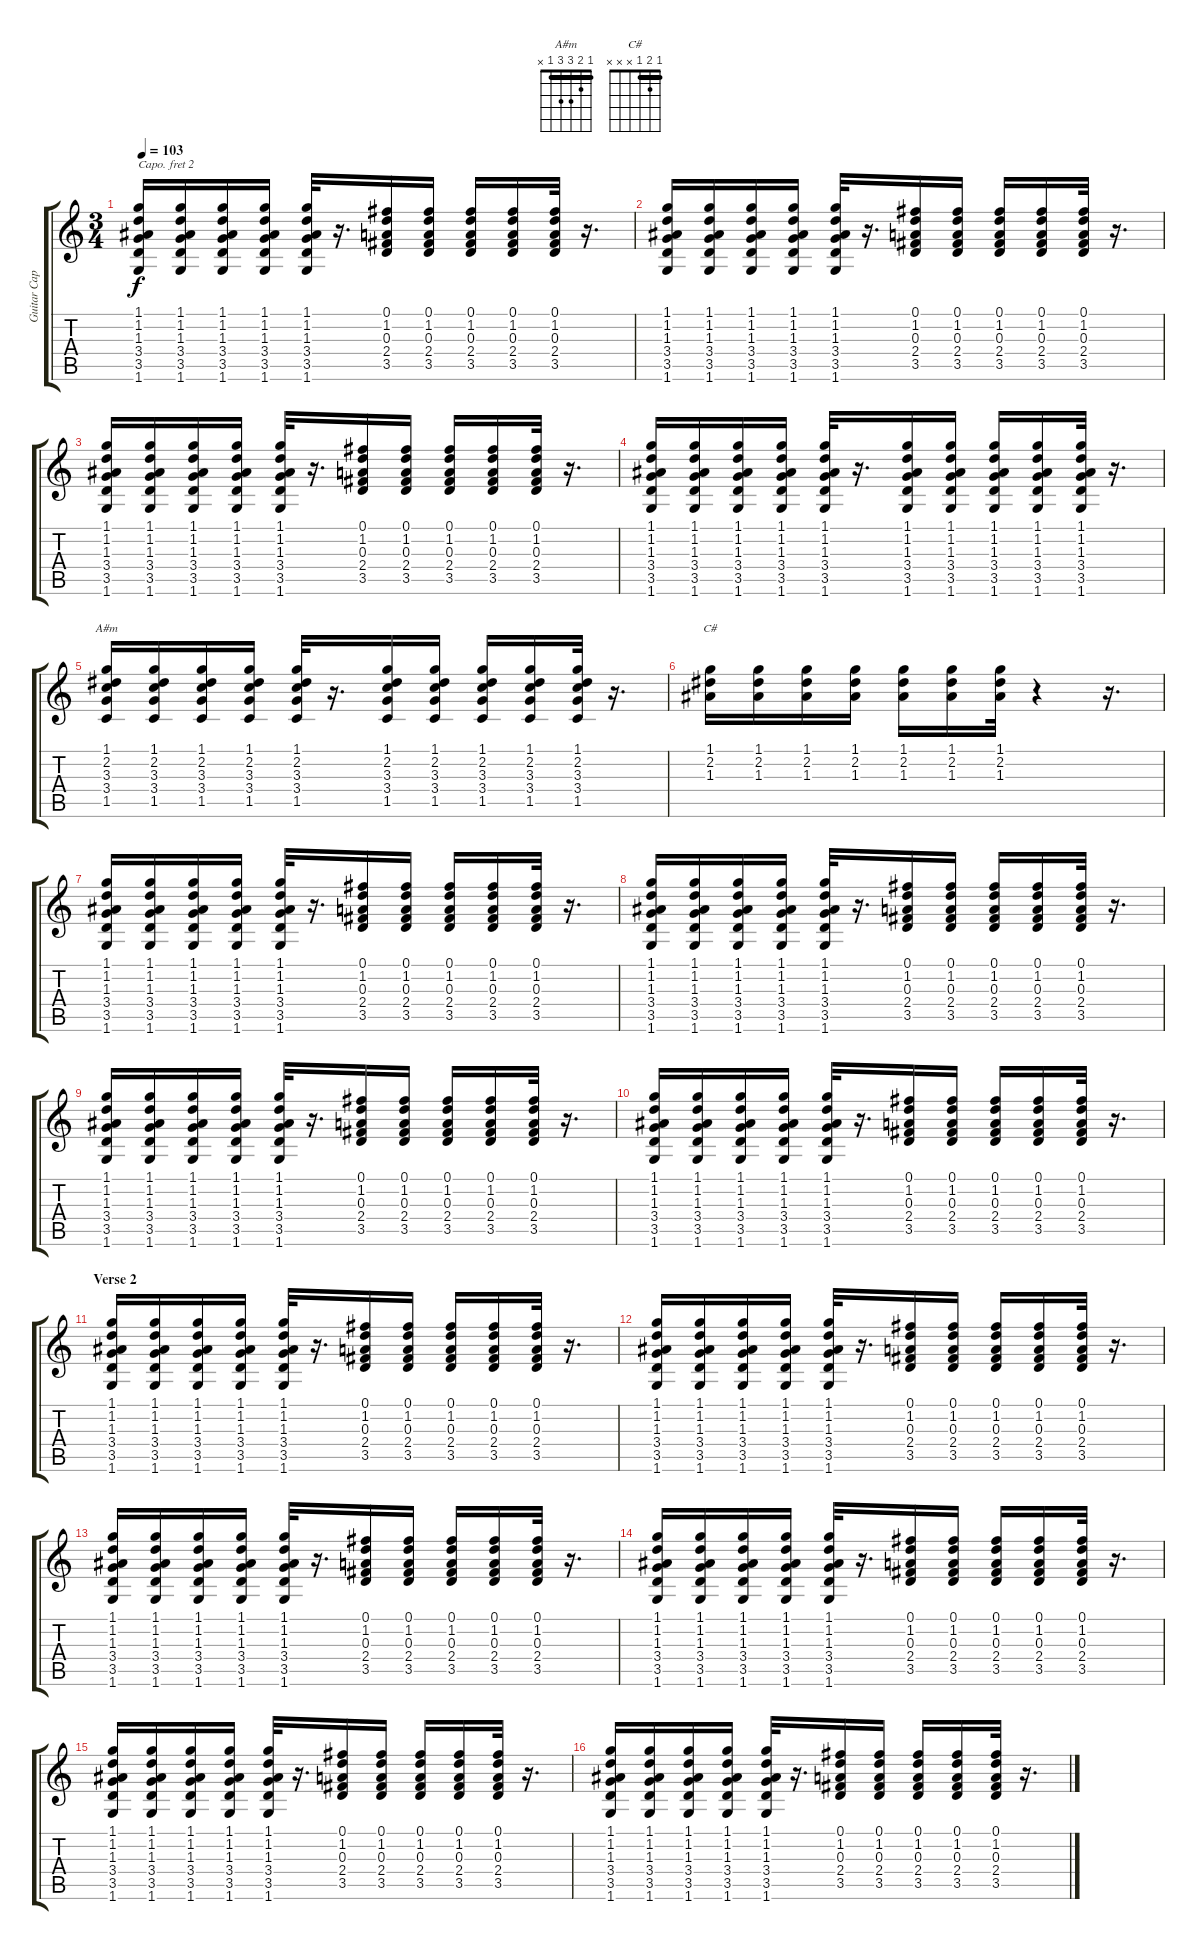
\track ("Guitar Capo 2" "Guitar Cap") {instrument acousticguitarnylon}
\staff {score tabs}
\capo 2
\tuning (E4 B3 G3 D3 A2 E2) {hide}
\chord ("A#m" 1 2 3 3 1 x) {barre 1}
\chord ("C#" 1 2 1 x x x) {barre 1}
\ts (3 4)
\tempo 103
\clef g2
\ks c
(1.1 1.2 1.3 3.4 3.5 1.6).16{dy f} (1.1 1.2 1.3 3.4 3.5 1.6).16 (1.1 1.2 1.3 3.4 3.5 1.6).16 (1.1 1.2 1.3 3.4 3.5 1.6).16 (1.1 1.2 1.3 3.4 3.5 1.6).32 r.16{d} (0.1 1.2 0.3 2.4 3.5).16 (0.1 1.2 0.3 2.4 3.5).16 (0.1 1.2 0.3 2.4 3.5).16 (0.1 1.2 0.3 2.4 3.5).16 (0.1 1.2 0.3 2.4 3.5).32 r.16{d} |
(1.1 1.2 1.3 3.4 3.5 1.6).16 (1.1 1.2 1.3 3.4 3.5 1.6).16 (1.1 1.2 1.3 3.4 3.5 1.6).16 (1.1 1.2 1.3 3.4 3.5 1.6).16 (1.1 1.2 1.3 3.4 3.5 1.6).32 r.16{d} (0.1 1.2 0.3 2.4 3.5).16 (0.1 1.2 0.3 2.4 3.5).16 (0.1 1.2 0.3 2.4 3.5).16 (0.1 1.2 0.3 2.4 3.5).16 (0.1 1.2 0.3 2.4 3.5).32 r.16{d} |
(1.1 1.2 1.3 3.4 3.5 1.6).16 (1.1 1.2 1.3 3.4 3.5 1.6).16 (1.1 1.2 1.3 3.4 3.5 1.6).16 (1.1 1.2 1.3 3.4 3.5 1.6).16 (1.1 1.2 1.3 3.4 3.5 1.6).32 r.16{d} (0.1 1.2 0.3 2.4 3.5).16 (0.1 1.2 0.3 2.4 3.5).16 (0.1 1.2 0.3 2.4 3.5).16 (0.1 1.2 0.3 2.4 3.5).16 (0.1 1.2 0.3 2.4 3.5).32 r.16{d} |
(1.1 1.2 1.3 3.4 3.5 1.6).16 (1.1 1.2 1.3 3.4 3.5 1.6).16 (1.1 1.2 1.3 3.4 3.5 1.6).16 (1.1 1.2 1.3 3.4 3.5 1.6).16 (1.1 1.2 1.3 3.4 3.5 1.6).32 r.16{d} (1.1 1.2 1.3 3.4 3.5 1.6).16 (1.1 1.2 1.3 3.4 3.5 1.6).16 (1.1 1.2 1.3 3.4 3.5 1.6).16 (1.1 1.2 1.3 3.4 3.5 1.6).16 (1.1 1.2 1.3 3.4 3.5 1.6).32 r.16{d} |
(1.1 2.2 3.3 3.4 1.5).16{ch "A#m"} (1.1 2.2 3.3 3.4 1.5).16 (1.1 2.2 3.3 3.4 1.5).16 (1.1 2.2 3.3 3.4 1.5).16 (1.1 2.2 3.3 3.4 1.5).32 r.16{d} (1.1 2.2 3.3 3.4 1.5).16 (1.1 2.2 3.3 3.4 1.5).16 (1.1 2.2 3.3 3.4 1.5).16 (1.1 2.2 3.3 3.4 1.5).16 (1.1 2.2 3.3 3.4 1.5).32 r.16{d} |
(1.1 2.2 1.3).16{ch "C#"} (1.1 2.2 1.3).16 (1.1 2.2 1.3).16 (1.1 2.2 1.3).16 (1.1 2.2 1.3).16 (1.1 2.2 1.3).16 (1.1 2.2 1.3).32 r.4 r.16{d} |
(1.1 1.2 1.3 3.4 3.5 1.6).16 (1.1 1.2 1.3 3.4 3.5 1.6).16 (1.1 1.2 1.3 3.4 3.5 1.6).16 (1.1 1.2 1.3 3.4 3.5 1.6).16 (1.1 1.2 1.3 3.4 3.5 1.6).32 r.16{d} (0.1 1.2 0.3 2.4 3.5).16 (0.1 1.2 0.3 2.4 3.5).16 (0.1 1.2 0.3 2.4 3.5).16 (0.1 1.2 0.3 2.4 3.5).16 (0.1 1.2 0.3 2.4 3.5).32 r.16{d} |
(1.1 1.2 1.3 3.4 3.5 1.6).16 (1.1 1.2 1.3 3.4 3.5 1.6).16 (1.1 1.2 1.3 3.4 3.5 1.6).16 (1.1 1.2 1.3 3.4 3.5 1.6).16 (1.1 1.2 1.3 3.4 3.5 1.6).32 r.16{d} (0.1 1.2 0.3 2.4 3.5).16 (0.1 1.2 0.3 2.4 3.5).16 (0.1 1.2 0.3 2.4 3.5).16 (0.1 1.2 0.3 2.4 3.5).16 (0.1 1.2 0.3 2.4 3.5).32 r.16{d} |
(1.1 1.2 1.3 3.4 3.5 1.6).16 (1.1 1.2 1.3 3.4 3.5 1.6).16 (1.1 1.2 1.3 3.4 3.5 1.6).16 (1.1 1.2 1.3 3.4 3.5 1.6).16 (1.1 1.2 1.3 3.4 3.5 1.6).32 r.16{d} (0.1 1.2 0.3 2.4 3.5).16 (0.1 1.2 0.3 2.4 3.5).16 (0.1 1.2 0.3 2.4 3.5).16 (0.1 1.2 0.3 2.4 3.5).16 (0.1 1.2 0.3 2.4 3.5).32 r.16{d} |
(1.1 1.2 1.3 3.4 3.5 1.6).16 (1.1 1.2 1.3 3.4 3.5 1.6).16 (1.1 1.2 1.3 3.4 3.5 1.6).16 (1.1 1.2 1.3 3.4 3.5 1.6).16 (1.1 1.2 1.3 3.4 3.5 1.6).32 r.16{d} (0.1 1.2 0.3 2.4 3.5).16 (0.1 1.2 0.3 2.4 3.5).16 (0.1 1.2 0.3 2.4 3.5).16 (0.1 1.2 0.3 2.4 3.5).16 (0.1 1.2 0.3 2.4 3.5).32 r.16{d} |
\section ("" "Verse 2")
(1.1 1.2 1.3 3.4 3.5 1.6).16 (1.1 1.2 1.3 3.4 3.5 1.6).16 (1.1 1.2 1.3 3.4 3.5 1.6).16 (1.1 1.2 1.3 3.4 3.5 1.6).16 (1.1 1.2 1.3 3.4 3.5 1.6).32 r.16{d} (0.1 1.2 0.3 2.4 3.5).16 (0.1 1.2 0.3 2.4 3.5).16 (0.1 1.2 0.3 2.4 3.5).16 (0.1 1.2 0.3 2.4 3.5).16 (0.1 1.2 0.3 2.4 3.5).32 r.16{d} |
(1.1 1.2 1.3 3.4 3.5 1.6).16 (1.1 1.2 1.3 3.4 3.5 1.6).16 (1.1 1.2 1.3 3.4 3.5 1.6).16 (1.1 1.2 1.3 3.4 3.5 1.6).16 (1.1 1.2 1.3 3.4 3.5 1.6).32 r.16{d} (0.1 1.2 0.3 2.4 3.5).16 (0.1 1.2 0.3 2.4 3.5).16 (0.1 1.2 0.3 2.4 3.5).16 (0.1 1.2 0.3 2.4 3.5).16 (0.1 1.2 0.3 2.4 3.5).32 r.16{d} |
(1.1 1.2 1.3 3.4 3.5 1.6).16 (1.1 1.2 1.3 3.4 3.5 1.6).16 (1.1 1.2 1.3 3.4 3.5 1.6).16 (1.1 1.2 1.3 3.4 3.5 1.6).16 (1.1 1.2 1.3 3.4 3.5 1.6).32 r.16{d} (0.1 1.2 0.3 2.4 3.5).16 (0.1 1.2 0.3 2.4 3.5).16 (0.1 1.2 0.3 2.4 3.5).16 (0.1 1.2 0.3 2.4 3.5).16 (0.1 1.2 0.3 2.4 3.5).32 r.16{d} |
(1.1 1.2 1.3 3.4 3.5 1.6).16 (1.1 1.2 1.3 3.4 3.5 1.6).16 (1.1 1.2 1.3 3.4 3.5 1.6).16 (1.1 1.2 1.3 3.4 3.5 1.6).16 (1.1 1.2 1.3 3.4 3.5 1.6).32 r.16{d} (0.1 1.2 0.3 2.4 3.5).16 (0.1 1.2 0.3 2.4 3.5).16 (0.1 1.2 0.3 2.4 3.5).16 (0.1 1.2 0.3 2.4 3.5).16 (0.1 1.2 0.3 2.4 3.5).32 r.16{d} |
(1.1 1.2 1.3 3.4 3.5 1.6).16 (1.1 1.2 1.3 3.4 3.5 1.6).16 (1.1 1.2 1.3 3.4 3.5 1.6).16 (1.1 1.2 1.3 3.4 3.5 1.6).16 (1.1 1.2 1.3 3.4 3.5 1.6).32 r.16{d} (0.1 1.2 0.3 2.4 3.5).16 (0.1 1.2 0.3 2.4 3.5).16 (0.1 1.2 0.3 2.4 3.5).16 (0.1 1.2 0.3 2.4 3.5).16 (0.1 1.2 0.3 2.4 3.5).32 r.16{d} |
(1.1 1.2 1.3 3.4 3.5 1.6).16 (1.1 1.2 1.3 3.4 3.5 1.6).16 (1.1 1.2 1.3 3.4 3.5 1.6).16 (1.1 1.2 1.3 3.4 3.5 1.6).16 (1.1 1.2 1.3 3.4 3.5 1.6).32 r.16{d} (0.1 1.2 0.3 2.4 3.5).16 (0.1 1.2 0.3 2.4 3.5).16 (0.1 1.2 0.3 2.4 3.5).16 (0.1 1.2 0.3 2.4 3.5).16 (0.1 1.2 0.3 2.4 3.5).32 r.16{d}
